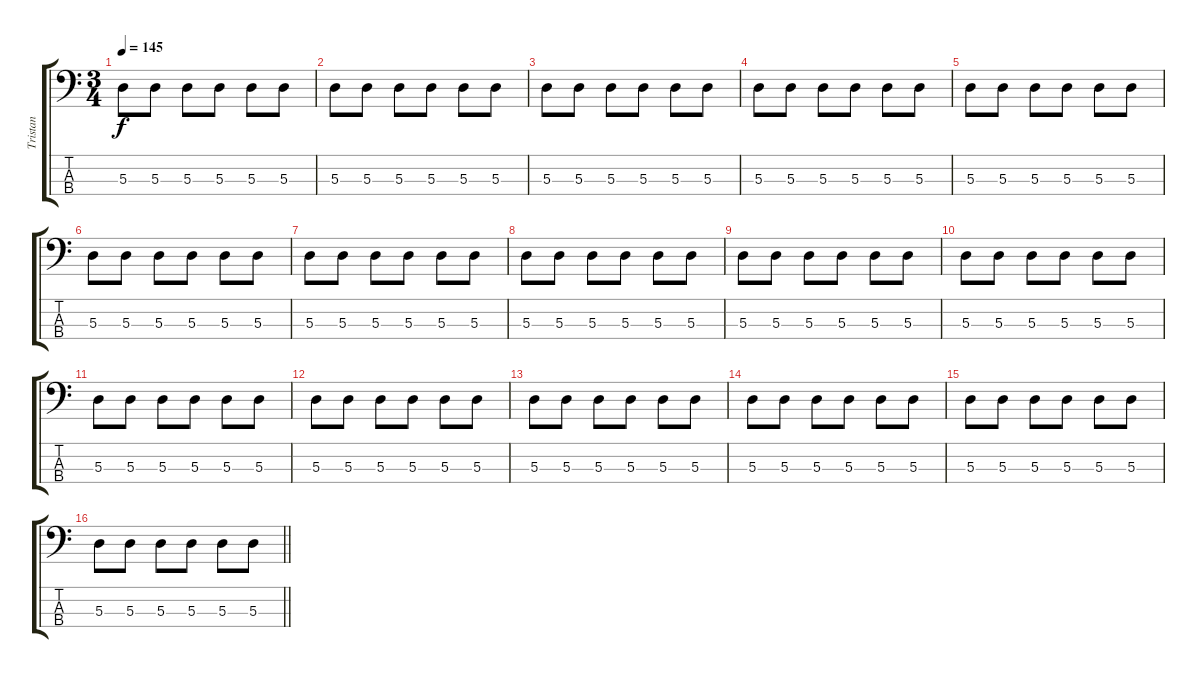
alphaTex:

\track ("Tristan" "Tristan") {instrument electricbassfinger}
\staff {score tabs}
\tuning (G2 D2 A1 E1) {hide}
\ts (3 4)
\tempo 145
\clef f4
\ks c
5.3.8{dy f} 5.3.8 5.3.8 5.3.8 5.3.8 5.3.8 |
5.3.8 5.3.8 5.3.8 5.3.8 5.3.8 5.3.8 |
5.3.8 5.3.8 5.3.8 5.3.8 5.3.8 5.3.8 |
5.3.8 5.3.8 5.3.8 5.3.8 5.3.8 5.3.8 |
5.3.8 5.3.8 5.3.8 5.3.8 5.3.8 5.3.8 |
5.3.8 5.3.8 5.3.8 5.3.8 5.3.8 5.3.8 |
5.3.8 5.3.8 5.3.8 5.3.8 5.3.8 5.3.8 |
5.3.8 5.3.8 5.3.8 5.3.8 5.3.8 5.3.8 |
5.3.8 5.3.8 5.3.8 5.3.8 5.3.8 5.3.8 |
5.3.8 5.3.8 5.3.8 5.3.8 5.3.8 5.3.8 |
5.3.8 5.3.8 5.3.8 5.3.8 5.3.8 5.3.8 |
5.3.8 5.3.8 5.3.8 5.3.8 5.3.8 5.3.8 |
5.3.8 5.3.8 5.3.8 5.3.8 5.3.8 5.3.8 |
5.3.8 5.3.8 5.3.8 5.3.8 5.3.8 5.3.8 |
5.3.8 5.3.8 5.3.8 5.3.8 5.3.8 5.3.8 |
\barLineRight lightlight
5.3.8 5.3.8 5.3.8 5.3.8 5.3.8 5.3.8
